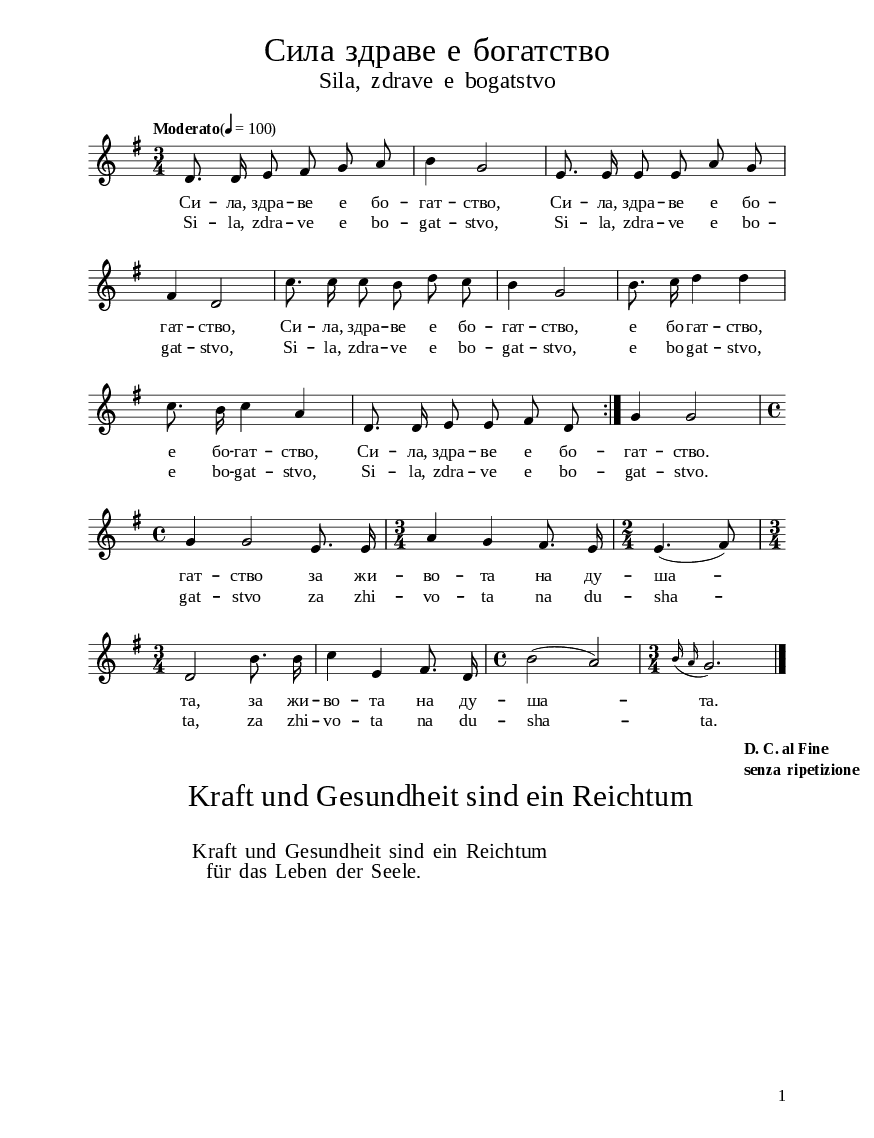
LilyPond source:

\version "2.20.0"

\paper {
  #(set-paper-size "a5")
}

\bookpart {
  \paper {
    print-all-headers = ##t
    print-page-number = ##t
    print-first-page-number = ##t

    % put page numbers on the bottom
    oddHeaderMarkup = \markup ""
    evenHeaderMarkup = \markup ""
    oddFooterMarkup = \markup
    \fill-line {
      ""
      \on-the-fly #print-page-number-check-first \fromproperty #'page:page-number-string
    }
    evenFooterMarkup = \markup
    \fill-line {
      \on-the-fly #print-page-number-check-first \fromproperty #'page:page-number-string
      ""
    }

    left-margin = 1.5\cm
    right-margin = 1.5\cm
    top-margin = 1.6\cm
    bottom-margin = 1.2\cm
    ragged-bottom = ##t % do not spread the staves to fill the whole vertical space

    % change lyrics and titles font (affects notes also)
    fonts =
    #(make-pango-font-tree
      "Times New Roman"
      "DejaVu Sans"
      "DejaVu Sans Mono"
      (/ (* staff-height pt) 3.6))

    % change distance between staves
    system-system-spacing =
    #'((basic-distance . 12)
       (minimum-distance . 6)
       (padding . 1)
       (stretchability . 12))
  }

  \header {
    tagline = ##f
  }

  \score{
    \layout {
      indent = 0.0\cm % remove first line indentation
      % ragged-last = ##t % do not spread last line to fill the whole space
      \context {
        \Score
        \omit BarNumber %remove bar numbers
      } % context

      \context {
        % change staff size
        \Staff
        fontSize = #+0 % affects notes size only
        \override StaffSymbol #'staff-space = #(magstep -3)
        \override StaffSymbol #'thickness = #0.5
        \override BarLine #'hair-thickness = #1
        %\override StaffSymbol #'ledger-line-thickness = #'(0 . 0)
      }

      \context {
        % adjust space between staff and lyrics and between the two lyric lines
        \Lyrics
        \override VerticalAxisGroup.nonstaff-relatedstaff-spacing = #'((basic-distance . 4.5))
        \override VerticalAxisGroup.nonstaff-nonstaff-spacing = #'((minimum-distance . 2))
      }
    } % layout

    \new Voice \relative c' {
      \clef treble
      \key g \major
      \time 3/4
      \tempo \markup {
        % make tempo note smaller
        \concat {
          "Moderato" \normal-text { "(" }
          \teeny \general-align #Y #DOWN \note #"4" #0.8
          \normal-text { " = 100)" }
        }
      }
      \autoBeamOff

      \repeat volta 2 {
        d8. d16 e8 fis8 g8 a8 | b4 g2 | e8. e16 e8 e8 a8 g8 | \break



        fis4 d2 |  c'8. c16 c8 b8 d8 c8 | b4 g2 | b8. c16 d4 d4 | \break

        c8. b16 c4 a4 |    d,8. d16 e8 e8 fis8 d8
      }
      | g4 g2 |\break

      \time 4/4      g4 g2 e8. e16 \time 3/4  a4 g4 fis8. e16 |


      \time 2/4  e4. ( fis8 ) \break

      | \time 3/4  d2 b'8. b16 | c4 e,4 fis8. d16 | \time 4/4  b'2 ( a2 ) |
      \time 3/4  |
      \grace { b16 ( a16 } g2.) \bar "|."


    }



    \addlyrics {
      Си -- ла,
      здра -- ве е бо -- гат -- ство, Си -- ла, здра --
      ве е бо -- гат -- ство, Си -- ла, здра -- ве е
      бо -- гат -- ство, е бо -- гат -- ство, е бо --
      гат -- ство, Си -- ла, здра -- ве е бо -- гат --
      ство. гат -- ство за жи -- во -- та на ду -- ша
      -- та, за жи -- во -- та на ду -- ша -- та.
    }

    \addlyrics {
      Si -- la,
      zdra -- ve e bo -- gat -- stvo, Si -- la, zdra --
      ve e bo -- gat -- stvo, Si -- la, zdra -- ve e
      bo -- gat -- stvo, e bo -- gat -- stvo, e bo --
      gat -- stvo, Si -- la, zdra -- ve e bo -- gat --
      stvo. gat -- stvo za zhi -- vo -- ta na du -- sha
      -- ta, za zhi -- vo -- ta na du -- sha -- ta.
    }

    \header {
      title = \markup \column \normal-text \fontsize #2.5 {
        \center-align
        \line { Сила здраве е богатство }
        \vspace #-0.6
        \center-align
        \line \fontsize #-3 {Sila, zdrave e bogatstvo }
        \vspace #-0.8
        \center-align
        \line \fontsize #-3 { " " }
      }
    }



    \midi{}

  } % score

  \markup \halign #-12.4 \raise #2.8 \override #'(baseline-skip . 2) {
    \column  {
      \line  \halign #-1 {
        \bold  { "D. C. al Fine" }
      }
      \line  {
        \bold { senza ripetizione }
      }
    }
  }





  % include foreign translation(s) of the song
  \version "2.20.0"

\markup \fill-line { \fontsize #6 " Kraft und Gesundheit sind ein Reichtum" }
\markup \null
\markup \null
\markup \fontsize #+2.5 {
    \hspace #10
    \override #'(baseline-skip . 2)

        \column {
     \line { " " }
      \line {  Kraft und Gesundheit sind ein Reichtum}
             \line { " "   für das Leben der Seele. }



    }


}


} % bookpart
